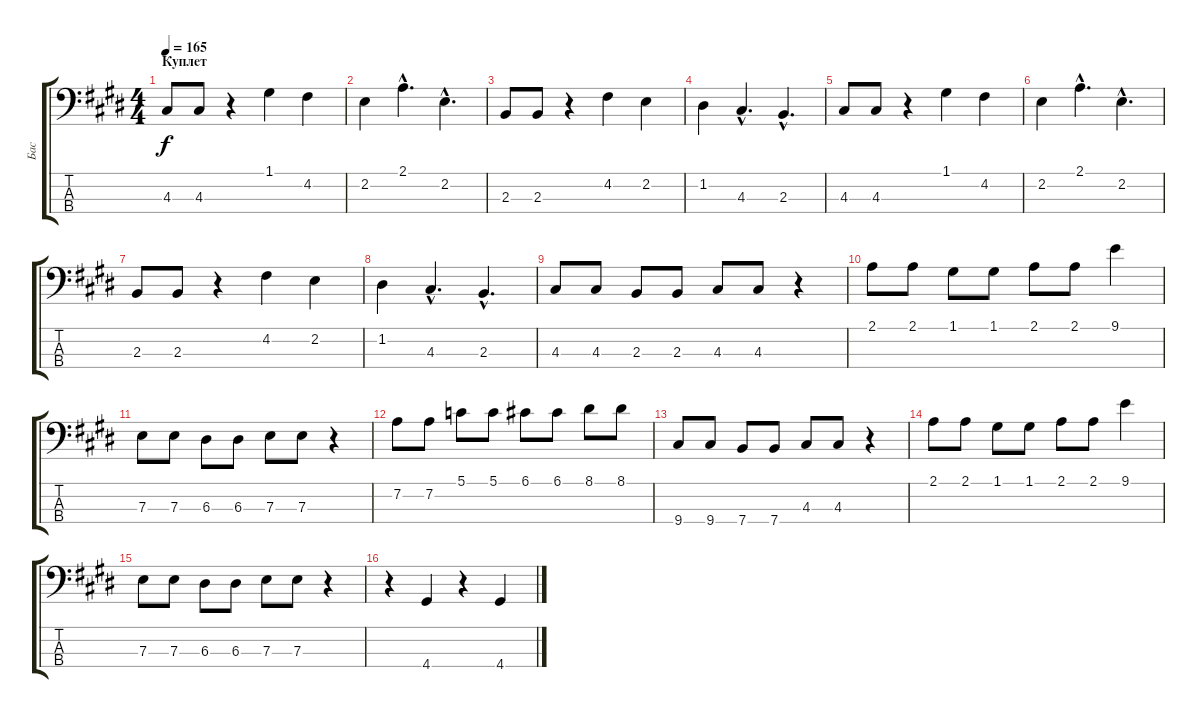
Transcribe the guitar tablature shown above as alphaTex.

\track ("Бас" "Бас") {instrument electricbassfinger}
\staff {score tabs}
\tuning (G2 D2 A1 E1) {hide}
\ts (4 4)
\section ("" "Куплет")
\tempo 165
\clef f4
\ks e
4.3.8{dy f} 4.3.8 r.4 1.1.4 4.2.4 |
2.2.4 2.1{hac}.4{d} 2.2{hac}.4{d} |
2.3.8 2.3.8 r.4 4.2.4 2.2.4 |
1.2.4 4.3{hac}.4{d} 2.3{hac}.4{d} |
4.3.8 4.3.8 r.4 1.1.4 4.2.4 |
2.2.4 2.1{hac}.4{d} 2.2{hac}.4{d} |
2.3.8 2.3.8 r.4 4.2.4 2.2.4 |
1.2.4 4.3{hac}.4{d} 2.3{hac}.4{d} |
4.3.8 4.3.8 2.3.8 2.3.8 4.3.8 4.3.8 r.4 |
2.1.8 2.1.8 1.1.8 1.1.8 2.1.8 2.1.8 9.1.4 |
7.3.8 7.3.8 6.3.8 6.3.8 7.3.8 7.3.8 r.4 |
7.2.8 7.2.8 5.1.8 5.1.8 6.1.8 6.1.8 8.1.8 8.1.8 |
9.4.8 9.4.8 7.4.8 7.4.8 4.3.8 4.3.8 r.4 |
2.1.8 2.1.8 1.1.8 1.1.8 2.1.8 2.1.8 9.1.4 |
7.3.8 7.3.8 6.3.8 6.3.8 7.3.8 7.3.8 r.4 |
r.4 4.4.4 r.4 4.4.4
